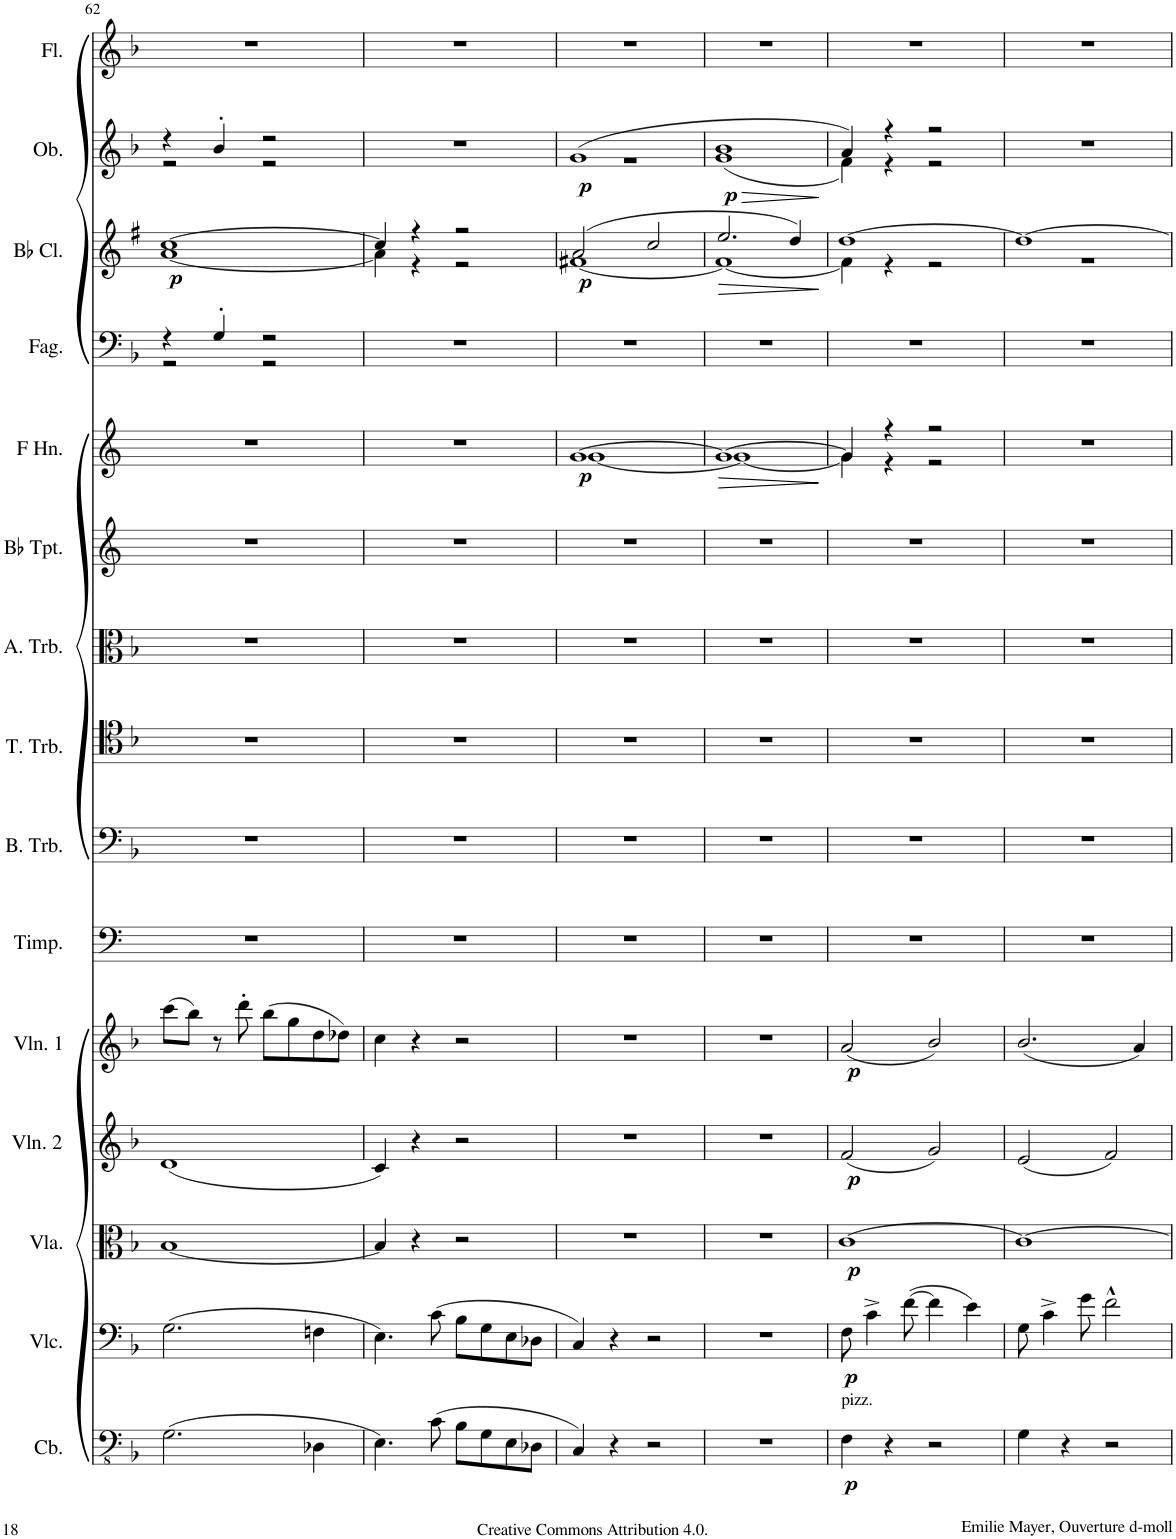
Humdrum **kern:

**kern	**dynam	**kern	**dynam	**kern	**dynam	**kern	**dynam	**kern	**dynam	**kern	**kern	**kern	**kern	**kern	**kern	**dynam	**kern	**kern	**dynam	**kern	**dynam	**kern
*part15	*part15	*part14	*part14	*part13	*part13	*part12	*part12	*part11	*part11	*part10	*part9	*part8	*part7	*part6	*part5	*part5	*part4	*part3	*part3	*part2	*part2	*part1
*staff15	*staff15	*staff14	*staff14	*staff13	*staff13	*staff12	*staff12	*staff11	*staff11	*staff10	*staff9	*staff8	*staff7	*staff6	*staff5	*staff5	*staff4	*staff3	*staff3	*staff2	*staff2	*staff1
*I"Contrabass	*	*I"Violoncello	*	*I"Viola	*	*I"Violino 2	*	*I"Violino 1	*	*I"Timpani in D, A	*I"Trombone Basso	*I"Trombone Tenore	*I"Trombone Alto	*I"Trombe in Bb	*I"Corni in F	*	*I"Fagotti	*I"Clarinetti in Bb	*	*I"Oboi	*	*I"Flauti
*I'Cb.	*	*I'Vlc.	*	*I'Vla.	*	*I'Vln. 2	*	*I'Vln. 1	*	*I'Timp.	*	*	*	*	*	*	*I'Fag.	*	*	*I'Ob.	*	*I'Fl.
!!LO:PB:g=z
*clefFv4	*	*clefF4	*	*clefC3	*	*clefG2	*	*clefG2	*	*clefF4	*clefF4	*clefC4	*clefC3	*clefG2	*clefG2	*	*clefF4	*clefG2	*	*clefG2	*	*clefG2
*Trd7c12	*	*	*	*	*	*	*	*	*	*	*	*	*	*Trd1c2	*Trd4c7	*	*	*Trd1c2	*	*	*	*
*k[b-]	*	*k[b-]	*	*k[b-]	*	*k[b-]	*	*k[b-]	*	*k[b-]	*k[b-]	*k[b-]	*k[b-]	*k[f#]	*k[]	*	*k[b-]	*k[f#]	*	*k[b-]	*	*k[b-]
*M4/4	*	*M4/4	*	*M4/4	*	*M4/4	*	*M4/4	*	*M4/4	*M4/4	*M4/4	*M4/4	*M4/4	*M4/4	*	*M4/4	*M4/4	*	*M4/4	*	*M4/4
*met(c)	*	*met(c)	*	*met(c)	*	*met(c)	*	*met(c)	*	*met(c)	*met(c)	*met(c)	*met(c)	*met(c)	*met(c)	*	*met(c)	*met(c)	*	*met(c)	*	*met(c)
=62	=62	=62	=62	=62	=62	=62	=62	=62	=62	=62	=62	=62	=62	=62	=62	=62	=62	=62	=62	=62	=62	=62
*	*	*	*	*	*	*	*	*	*	*	*	*	*	*	*	*	*^	*^	*	*^	*	*
!	!	!	!	!	!	!	!	!	!	!	!	!	!	!	!	!	!	!	!	!	!LO:DY:b	!	!	!	!
(2.GG\	.	(2.G\	.	[1B-	.	(1d	.	(8ccc\L	.	1r	1r	1r	1r	1r	1r	.	4r	2r	[1cc	[1a	p	4r	2r	.	1r
.	.	.	.	.	.	.	.	8bb-\J)	.	.	.	.	.	.	.	.	.	.	.	.	.	.	.	.	.
.	.	.	.	.	.	.	.	8r	.	.	.	.	.	.	.	.	4G'/	.	.	.	.	4b-'/	.	.	.
.	.	.	.	.	.	.	.	8ddd'\	.	.	.	.	.	.	.	.	.	.	.	.	.	.	.	.	.
.	.	.	.	.	.	.	.	(8bb-\L	.	.	.	.	.	.	.	.	2r	2r	.	.	.	2r	2r	.	.
.	.	.	.	.	.	.	.	8gg\	.	.	.	.	.	.	.	.	.	.	.	.	.	.	.	.	.
4DD-X\	.	4Fn\	.	.	.	.	.	8dd\	.	.	.	.	.	.	.	.	.	.	.	.	.	.	.	.	.
.	.	.	.	.	.	.	.	8dd-X\J)	.	.	.	.	.	.	.	.	.	.	.	.	.	.	.	.	.
*	*	*	*	*	*	*	*	*	*	*	*	*	*	*	*	*	*v	*v	*	*	*	*v	*v	*	*
=63	=63	=63	=63	=63	=63	=63	=63	=63	=63	=63	=63	=63	=63	=63	=63	=63	=63	=63	=63	=63	=63	=63	=63
4.EE\)	.	4.E\)	.	4B-/]	.	4c/)	.	4cc\	.	1r	1r	1r	1r	1r	1r	.	1r	4cc/]	4a\]	.	1r	.	1r
.	.	.	.	4r	.	4r	.	4r	.	.	.	.	.	.	.	.	.	4r	4r	.	.	.	.
(8C\	.	(8c\	.	.	.	.	.	.	.	.	.	.	.	.	.	.	.	.	.	.	.	.	.
8BB-\L	.	8B-\L	.	2r	.	2r	.	2r	.	.	.	.	.	.	.	.	.	2r	2r	.	.	.	.
8GG\	.	8G\	.	.	.	.	.	.	.	.	.	.	.	.	.	.	.	.	.	.	.	.	.
8EE\	.	8E\	.	.	.	.	.	.	.	.	.	.	.	.	.	.	.	.	.	.	.	.	.
8DD-X\J	.	8D-X\J	.	.	.	.	.	.	.	.	.	.	.	.	.	.	.	.	.	.	.	.	.
=64	=64	=64	=64	=64	=64	=64	=64	=64	=64	=64	=64	=64	=64	=64	=64	=64	=64	=64	=64	=64	=64	=64	=64
*	*	*	*	*	*	*	*	*	*	*	*	*	*	*	*^	*	*	*	*	*	*^	*	*
!	!	!	!	!	!	!	!	!	!	!	!	!	!	!	!	!	!LO:DY:b	!	!	!	!LO:DY:b	!	!	!LO:DY:b	!
4CC/)	.	4C/)	.	1r	.	1r	.	1r	.	1r	1r	1r	1r	1r	[1g	[1g	p	1r	(2a/	[1f#X	p	(1g	1r	p	1r
4r	.	4r	.	.	.	.	.	.	.	.	.	.	.	.	.	.	.	.	.	.	.	.	.	.	.
2r	.	2r	.	.	.	.	.	.	.	.	.	.	.	.	.	.	.	.	2cc/	.	.	.	.	.	.
=65	=65	=65	=65	=65	=65	=65	=65	=65	=65	=65	=65	=65	=65	=65	=65	=65	=65	=65	=65	=65	=65	=65	=65	=65	=65
!	!	!	!	!	!	!	!	!	!	!	!	!	!	!	!	!	!LO:HP:b	!	!	!	!LO:HP:b	!	!	!LO:HP:b	!
!	!	!	!	!	!	!	!	!	!	!	!	!	!	!	!	!	!	!	!	!	!	!	!	!LO:DY:n=1:b	!
1r	.	1r	.	1r	.	1r	.	1r	.	1r	1r	1r	1r	1r	1g_	1g_	>	1r	2.ee/	1f#_	>	1b-	(1g	> p	1r
.	.	.	.	.	.	.	.	.	.	.	.	.	.	.	.	.	.	.	4dd/)	.	.	.	.	.	.
*	*	*	*	*	*	*	*	*	*	*	*	*	*	*	*	*	*	*	*v	*v	*	*	*	*	*
*	*	*	*	*	*	*	*	*	*	*	*	*	*	*	*v	*v	*	*	*	*	*v	*v	*	*
.	.	.	.	.	.	.	.	.	.	.	.	.	.	.	.	]	.	.	]	.	]	.
=66	=66	=66	=66	=66	=66	=66	=66	=66	=66	=66	=66	=66	=66	=66	=66	=66	=66	=66	=66	=66	=66	=66
*	*	*	*	*	*	*	*	*	*	*	*	*	*	*	*^	*	*	*^	*	*^	*	*
!LO:TX:a:t=pizz.	!	!	!	!	!	!	!	!	!	!	!	!	!	!	!	!	!	!	!	!	!	!	!	!	!
!	!LO:DY:b	!	!LO:DY:b	!	!LO:DY:b	!	!LO:DY:b	!	!LO:DY:b	!	!	!	!	!	!	!	!	!	!	!	!	!	!	!	!
4FF\	p	8F\	p	[1c	p	(2f/	p	(2a/	p	1r	1r	1r	1r	1r	4g/]	4g\]	.	1r	[1dd	4f#\]	.	4a/)	4f\)	.	1r
.	.	4c^\	.	.	.	.	.	.	.	.	.	.	.	.	.	.	.	.	.	.	.	.	.	.	.
4r	.	.	.	.	.	.	.	.	.	.	.	.	.	.	4r	4r	.	.	.	4r	.	4r	4r	.	.
.	.	([8f\	.	.	.	.	.	.	.	.	.	.	.	.	.	.	.	.	.	.	.	.	.	.	.
2r	.	4f\]	.	.	.	2g/)	.	2b-/)	.	.	.	.	.	.	2r	2r	.	.	.	2r	.	2r	2r	.	.
.	.	4e\)	.	.	.	.	.	.	.	.	.	.	.	.	.	.	.	.	.	.	.	.	.	.	.
*	*	*	*	*	*	*	*	*	*	*	*	*	*	*	*v	*v	*	*	*	*	*	*v	*v	*	*
=67	=67	=67	=67	=67	=67	=67	=67	=67	=67	=67	=67	=67	=67	=67	=67	=67	=67	=67	=67	=67	=67	=67	=67
4GG\	.	8G\	.	1c_	.	(2e/	.	(2.b-/	.	1r	1r	1r	1r	1r	1r	.	1r	1dd_	1r	.	1r	.	1r
.	.	4c^\	.	.	.	.	.	.	.	.	.	.	.	.	.	.	.	.	.	.	.	.	.
4r	.	.	.	.	.	.	.	.	.	.	.	.	.	.	.	.	.	.	.	.	.	.	.
.	.	8g\	.	.	.	.	.	.	.	.	.	.	.	.	.	.	.	.	.	.	.	.	.
2r	.	2f^^\	.	.	.	2f/)	.	.	.	.	.	.	.	.	.	.	.	.	.	.	.	.	.
.	.	.	.	.	.	.	.	4a/)	.	.	.	.	.	.	.	.	.	.	.	.	.	.	.
*	*	*	*	*	*	*	*	*	*	*	*	*	*	*	*	*	*	*v	*v	*	*	*	*
=	=	=	=	=	=	=	=	=	=	=	=	=	=	=	=	=	=	=	=	=	=	=
*-	*-	*-	*-	*-	*-	*-	*-	*-	*-	*-	*-	*-	*-	*-	*-	*-	*-	*-	*-	*-	*-	*-
